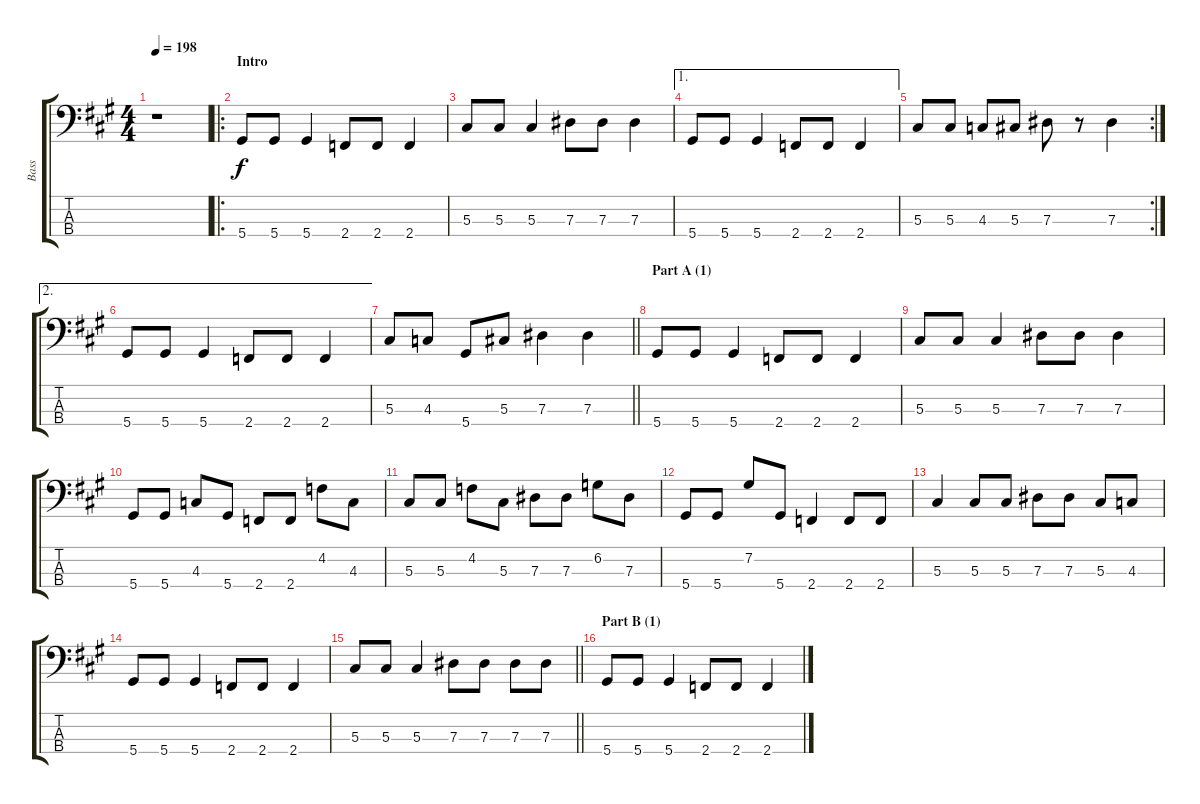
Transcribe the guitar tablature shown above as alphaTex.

\track ("Bass" "Bass") {instrument electricbasspick}
\staff {score tabs}
\tuning (Gb2 Db2 Ab1 Eb1) {hide}
\ts (4 4)
\tempo 198
\clef f4
\ks a
r.1{dy f instrument electricbasspick} |
\ro
\section ("" "Intro")
5.4.8 5.4.8 5.4.4 2.4.8 2.4.8 2.4.4 |
5.3.8 5.3.8 5.3.4 7.3.8 7.3.8 7.3.4 |
\ae 1
5.4.8 5.4.8 5.4.4 2.4.8 2.4.8 2.4.4 |
\rc 2
5.3.8 5.3.8 4.3.8 5.3.8 7.3.8 r.8 7.3.4 |
\ae 2
5.4.8 5.4.8 5.4.4 2.4.8 2.4.8 2.4.4 |
\barLineRight lightlight
5.3.8 4.3.8 5.4.8 5.3.8 7.3.4 7.3.4 |
\section ("" "Part A (1)")
5.4.8 5.4.8 5.4.4 2.4.8 2.4.8 2.4.4 |
5.3.8 5.3.8 5.3.4 7.3.8 7.3.8 7.3.4 |
5.4.8 5.4.8 4.3.8 5.4.8 2.4.8 2.4.8 4.2.8 4.3.8 |
5.3.8 5.3.8 4.2.8 5.3.8 7.3.8 7.3.8 6.2.8 7.3.8 |
5.4.8 5.4.8 7.2.8 5.4.8 2.4.4 2.4.8 2.4.8 |
5.3.4 5.3.8 5.3.8 7.3.8 7.3.8 5.3.8 4.3.8 |
5.4.8 5.4.8 5.4.4 2.4.8 2.4.8 2.4.4 |
\barLineRight lightlight
5.3.8 5.3.8 5.3.4 7.3.8 7.3.8 7.3.8 7.3.8 |
\section ("" "Part B (1)")
5.4.8 5.4.8 5.4.4 2.4.8 2.4.8 2.4.4
